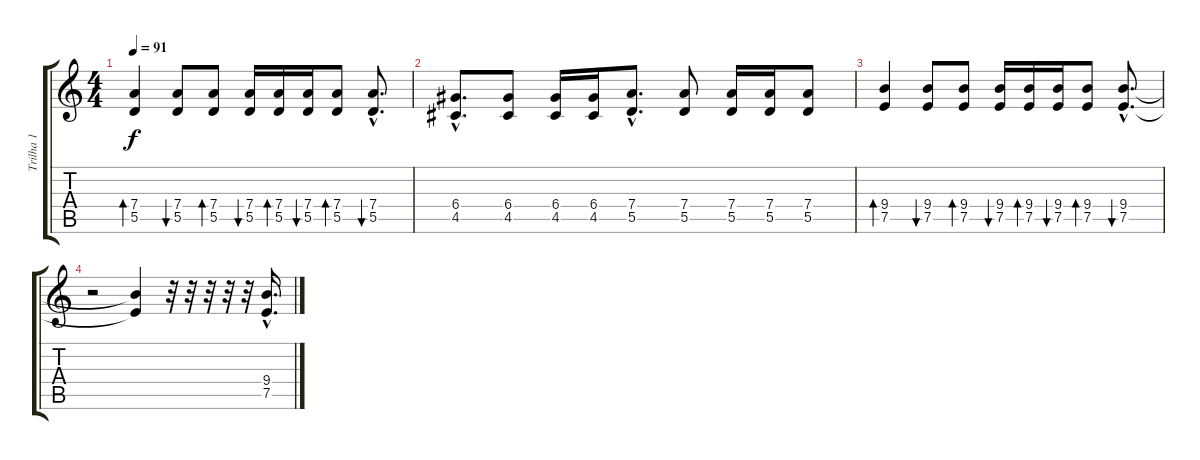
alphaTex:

\track ("Trilha 1" "Trilha 1") {instrument overdrivenguitar}
\staff {score tabs}
\tuning (E4 B3 G3 D3 A2 E2) {hide}
\ts (4 4)
\tempo 91
\clef g2
\ks c
(7.4 5.5).4{bd 120 dy f} (7.4 5.5).8{bu 120} (7.4 5.5).8{bd 120} (7.4 5.5).16{bu 120} (7.4 5.5).16{bd 120} (7.4 5.5).16{bu 120} (7.4 5.5).8{bd 120} (7.4{hac} 5.5{hac}).8{d bu 120} |
(6.4{hac} 4.5{hac}).8{d} (6.4 4.5).8 (6.4 4.5).16 (6.4 4.5).16 (7.4{hac} 5.5{hac}).8{d} (7.4 5.5).8 (7.4 5.5).16 (7.4 5.5).16 (7.4 5.5).8 |
(9.4 7.5).4{bd 120} (9.4 7.5).8{bu 120} (9.4 7.5).8{bd 120} (9.4 7.5).16{bu 120} (9.4 7.5).16{bd 120} (9.4 7.5).16{bu 120} (9.4 7.5).8{bd 120} (9.4{hac} 7.5{hac}).8{d bu 120} |
r.2 (9.4{t} 7.5{t}).4 r.32 r.32 r.32 r.32 r.32 (9.4{hac} 7.5{hac}).16{d}
